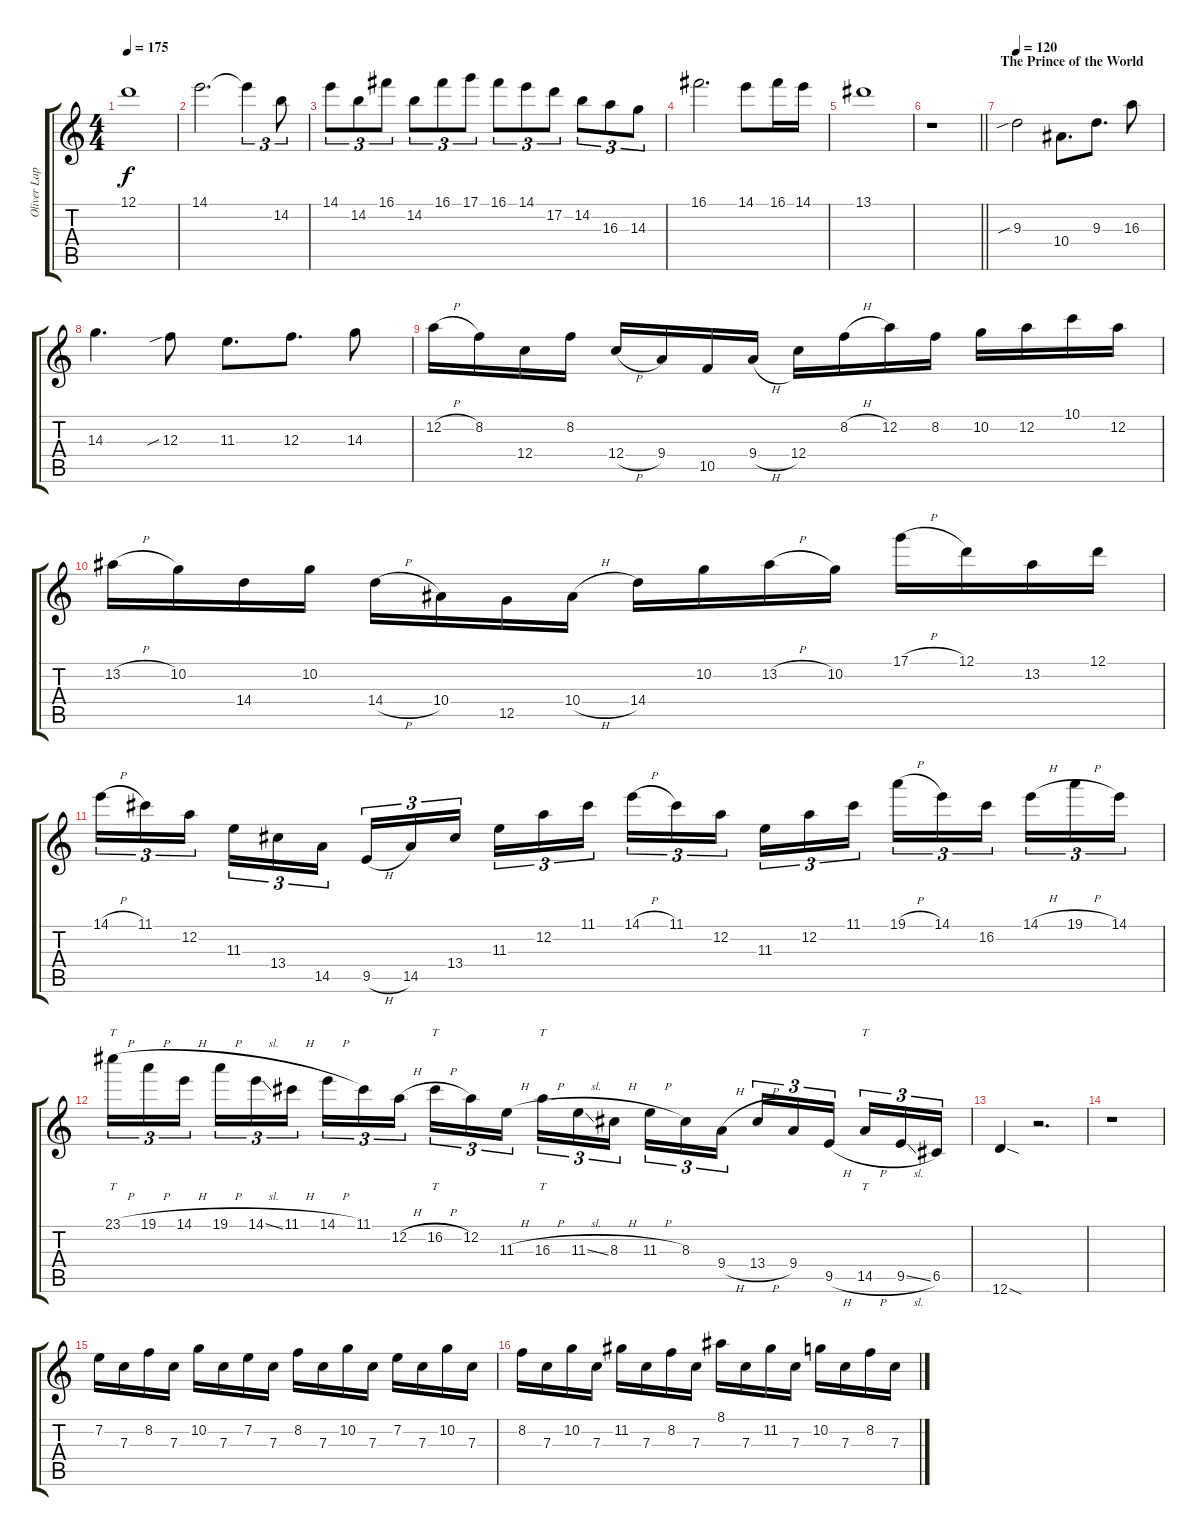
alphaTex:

\track ("Oliver Lapauze" "Oliver Lap") {instrument distortionguitar}
\staff {score tabs}
\tuning (D4 A3 F3 C3 G2 D2) {hide}
\ts (4 4)
\tempo 175
\clef g2
\ks c
12.1.1{dy f} |
14.1.2{d} 14.1{t}.4{tu (3 2)} 14.2.8{tu (3 2)} |
14.1.8{tu (3 2)} 14.2.8{tu (3 2)} 16.1.8{tu (3 2)} 14.2.8{tu (3 2)} 16.1.8{tu (3 2)} 17.1.8{tu (3 2)} 16.1.8{tu (3 2)} 14.1.8{tu (3 2)} 17.2.8{tu (3 2)} 14.2.8{tu (3 2)} 16.3.8{tu (3 2)} 14.3.8{tu (3 2)} |
16.1.2{d} 14.1.8 16.1.16 14.1.16 |
13.1.1 |
\barLineRight lightlight
r.1 |
\section ("" "The Prince of the World")
\tempo 120
9.3{sib}.2 10.4.8{d} 9.3.8{d} 16.3.8 |
14.3.4{d} 12.3{sib}.8 11.3.8{d} 12.3.8{d} 14.3.8 |
12.2{h}.16 8.2.16 12.4.16 8.2.16 12.4{h}.16 9.4.16 10.5.16 9.4{h}.16 12.4.16 8.2{h}.16 12.2.16 8.2.16 10.2.16 12.2.16 10.1.16 12.2.16 |
13.2{h}.16 10.2.16 14.4.16 10.2.16 14.4{h}.16 10.4.16 12.5.16 10.4{h}.16 14.4.16 10.2.16 13.2{h}.16 10.2.16 17.1{h}.16 12.1.16 13.2.16 12.1.16 |
14.1{h}.16{tu (3 2)} 11.1.16{tu (3 2)} 12.2.16{tu (3 2) beam splitsecondary} 11.3.16{tu (3 2)} 13.4.16{tu (3 2)} 14.5.16{tu (3 2)} 9.5{h}.16{tu (3 2)} 14.5.16{tu (3 2)} 13.4.16{tu (3 2) beam splitsecondary} 11.3.16{tu (3 2)} 12.2.16{tu (3 2)} 11.1.16{tu (3 2)} 14.1{h}.16{tu (3 2)} 11.1.16{tu (3 2)} 12.2.16{tu (3 2) beam splitsecondary} 11.3.16{tu (3 2)} 12.2.16{tu (3 2)} 11.1.16{tu (3 2)} 19.1{h}.16{tu (3 2)} 14.1.16{tu (3 2)} 16.2.16{tu (3 2) beam splitsecondary} 14.1{h}.16{tu (3 2)} 19.1{h}.16{tu (3 2)} 14.1.16{tu (3 2)} |
23.1{h}.16{tt tu (3 2)} 19.1{h}.16{tu (3 2)} 14.1{h}.16{tu (3 2) beam splitsecondary} 19.1{h}.16{tu (3 2)} 14.1{sl}.16{tu (3 2)} 11.1{h}.16{tu (3 2)} 14.1{h}.16{tu (3 2)} 11.1.16{tu (3 2)} 12.2{h}.16{tu (3 2) beam splitsecondary} 16.2{h}.16{tt tu (3 2)} 12.2.16{tu (3 2)} 11.3{h}.16{tu (3 2)} 16.3{h}.16{tt tu (3 2)} 11.3{sl}.16{tu (3 2)} 8.3{h}.16{tu (3 2) beam splitsecondary} 11.3{h}.16{tu (3 2)} 8.3.16{tu (3 2)} 9.4{h}.16{tu (3 2)} 13.4{h}.16{tu (3 2)} 9.4.16{tu (3 2)} 9.5{h}.16{tu (3 2) beam splitsecondary} 14.5{h}.16{tt tu (3 2)} 9.5{sl}.16{tu (3 2)} 6.5.16{tu (3 2)} |
12.6{sod}.4 r.2{d} |
r.1 |
7.2.16 7.3.16 8.2.16 7.3.16 10.2.16 7.3.16 7.2.16 7.3.16 8.2.16 7.3.16 10.2.16 7.3.16 7.2.16 7.3.16 10.2.16 7.3.16 |
8.2.16 7.3.16 10.2.16 7.3.16 11.2.16 7.3.16 8.2.16 7.3.16 8.1.16 7.3.16 11.2.16 7.3.16 10.2.16 7.3.16 8.2.16 7.3.16
